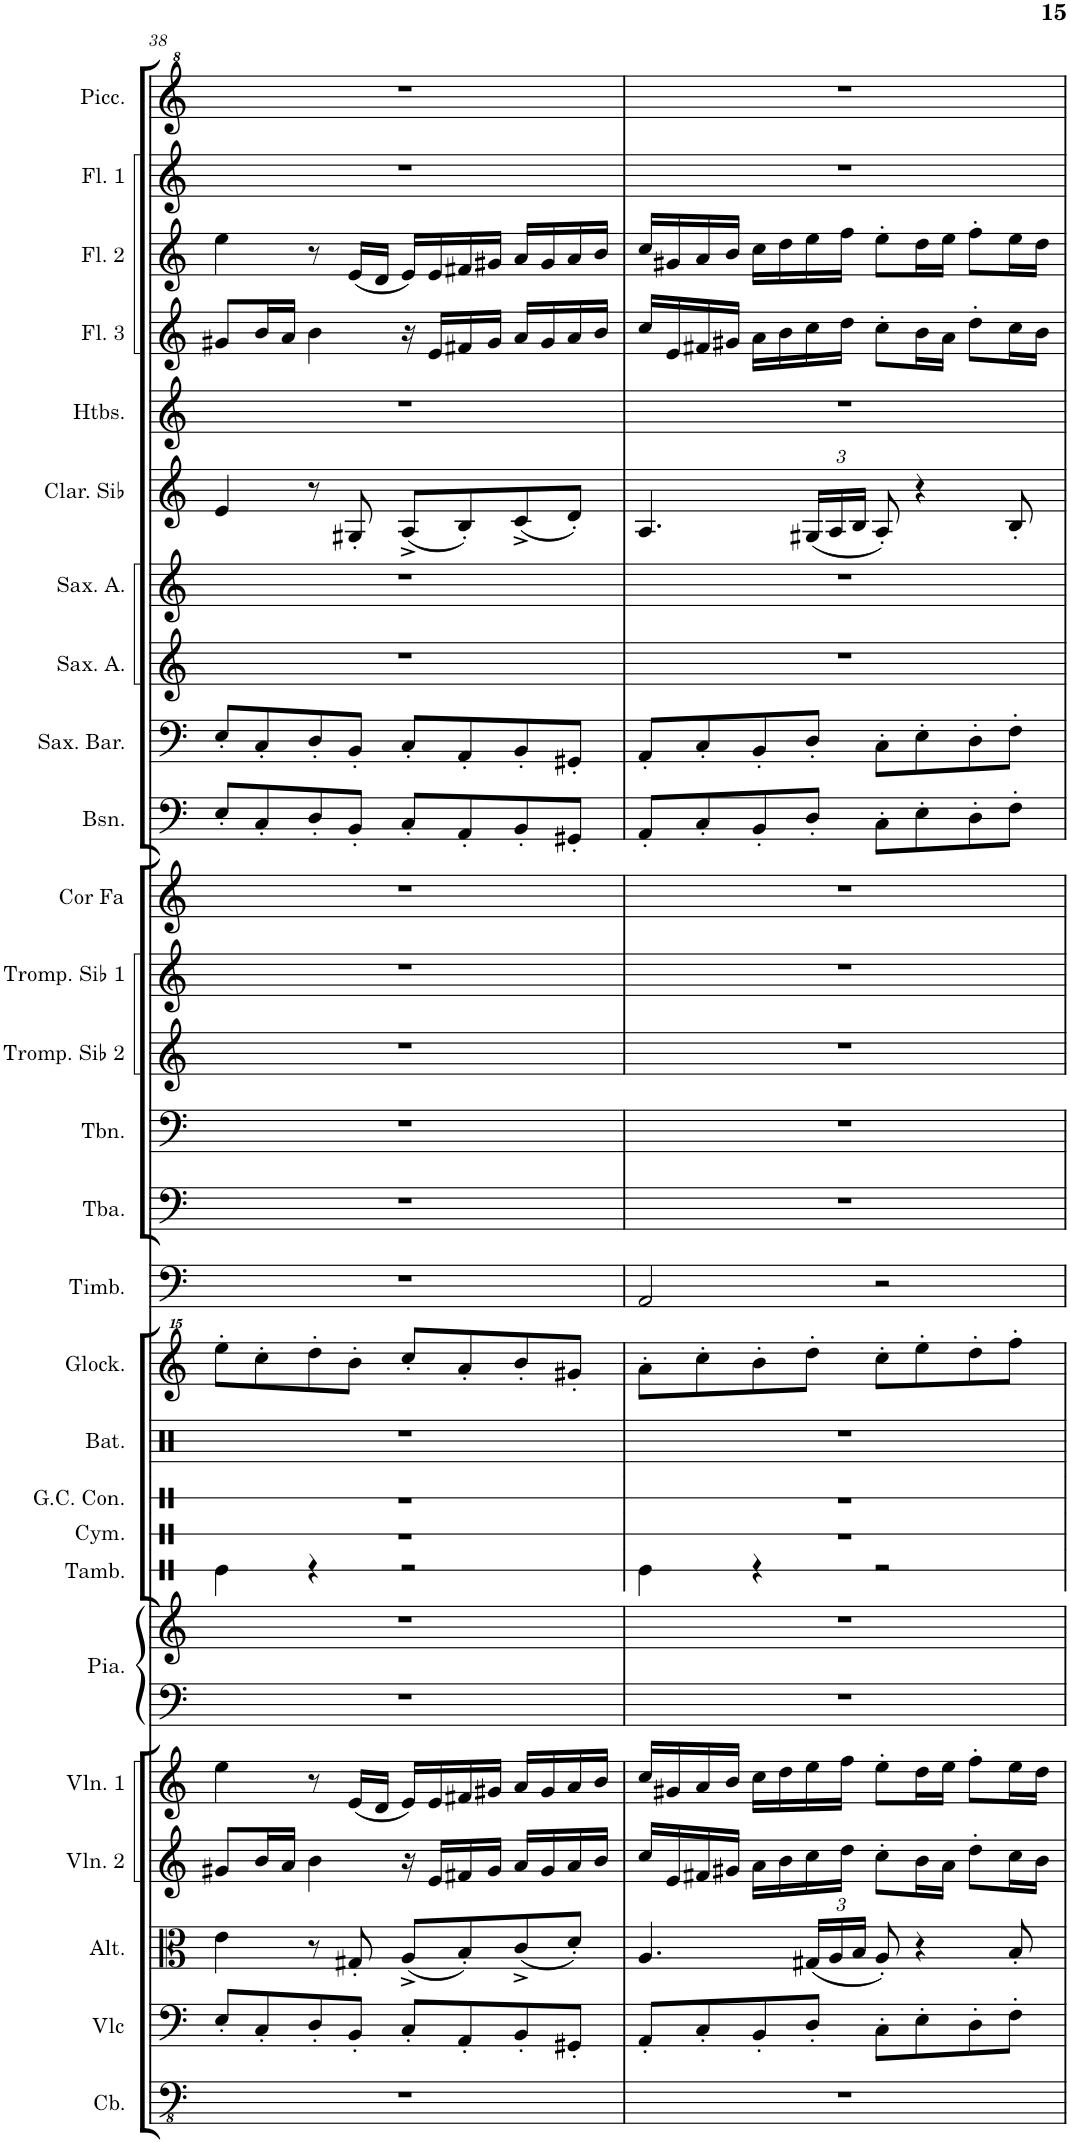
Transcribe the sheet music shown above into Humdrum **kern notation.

**kern	**kern	**kern	**kern	**kern	**kern	**kern	**kern	**kern	**kern	**kern	**kern	**kern	**kern	**kern	**kern	**kern	**kern	**kern	**kern	**kern	**kern	**kern	**kern	**kern	**kern
*part25	*part24	*part23	*part22	*part21	*part20	*part20	*part19	*part18	*part17	*part16	*part15	*part14	*part13	*part12	*part11	*part10	*part9	*part8	*part7	*part6	*part5	*part4	*part3	*part2	*part1
*staff26	*staff25	*staff24	*staff23	*staff22	*staff21	*staff20	*staff19	*staff18	*staff17	*staff16	*staff15	*staff14	*staff13	*staff12	*staff11	*staff10	*staff9	*staff8	*staff7	*staff6	*staff5	*staff4	*staff3	*staff2	*staff1
*I"Contrebasse	*I"Violoncelle	*I"Alto	*I"Violon 2	*I"Violon 1	*I"Piano	*	*I"Grosse caisse de concert	*I"Batterie	*I"Glockenspiel	*I"Timbales	*I"Tuba	*I"Trombone	*I"Trompette en Sib 2	*I"Trompette en Sib 1	*I"Cor en Fa	*I"Basson	*I"Saxophone Baryton	*I"Saxophone Alto	*I"Sax. Solo	*I"Clarinette en Sib	*I"Hautbois	*I"Flûte 3	*I"Flûte 2	*I"Flûte 1	*I"Piccolo
*I'Cb.	*I'Vlc	*I'Alt.	*I'Vln. 2	*I'Vln. 1	*I'Pia.	*	*I'G.C. Con.	*I'Bat.	*I'Glock.	*I'Timb.	*I'Tba.	*I'Tbn.	*I'Tromp. Sib 2	*I'Tromp. Sib 1	*I'Cor Fa	*I'Bsn.	*I'Sax. Bar.	*I'Sax. A.	*	*I'Clar. Sib	*I'Htbs.	*I'Fl. 3	*I'Fl. 2	*I'Fl. 1	*I'Picc.
!!LO:PB:g=z
*clefFv4	*clefF4	*clefC3	*clefG2	*clefG2	*clefF4	*clefG2	*clefX	*clefX	*clefG^^2	*clefF4	*clefF4	*clefF4	*clefG2	*clefG2	*clefG2	*clefF4	*clefF4	*clefG2	*clefG2	*clefG2	*clefG2	*clefG2	*clefG2	*clefG2	*clefG^2
*ITrd7c12	*	*	*	*	*	*	*	*	*	*	*	*	*ITrd1c2	*ITrd1c2	*ITrd4c7	*	*ITrd12c21	*ITrd5c9	*ITrd5c9	*ITrd1c2	*	*	*	*	*ITrd-7c-12
*k[]	*k[]	*k[]	*k[]	*k[]	*k[]	*k[]	*k[]	*k[]	*k[]	*k[]	*k[]	*k[]	*k[]	*k[]	*k[]	*k[]	*k[]	*k[]	*k[]	*k[]	*k[]	*k[]	*k[]	*k[]	*k[]
*M4/4	*M4/4	*M4/4	*M4/4	*M4/4	*M4/4	*M4/4	*M4/4	*M4/4	*M4/4	*M4/4	*M4/4	*M4/4	*M4/4	*M4/4	*M4/4	*M4/4	*M4/4	*M4/4	*M4/4	*M4/4	*M4/4	*M4/4	*M4/4	*M4/4	*M4/4
*met(c)	*met(c)	*met(c)	*met(c)	*met(c)	*met(c)	*met(c)	*met(c)	*met(c)	*met(c)	*met(c)	*met(c)	*met(c)	*met(c)	*met(c)	*met(c)	*met(c)	*met(c)	*met(c)	*met(c)	*met(c)	*met(c)	*met(c)	*met(c)	*met(c)	*met(c)
=38	=38	=38	=38	=38	=38	=38	=38	=38	=38	=38	=38	=38	=38	=38	=38	=38	=38	=38	=38	=38	=38	=38	=38	=38	=38
1r	8E'/L	4e\	8g#X/L	4ee\	1r	1r	1r	1r	8eeee'\L	1r	1r	1r	1r	1r	1r	8E'/L	8E'/L	1r	1r	4e/	1r	8g#X/L	4ee\	1r	1r
.	8C'/	.	16b/L	.	.	.	.	.	8cccc'\	.	.	.	.	.	.	8C'/	8C'/	.	.	.	.	16b/L	.	.	.
.	.	.	16a/JJ	.	.	.	.	.	.	.	.	.	.	.	.	.	.	.	.	.	.	16a/JJ	.	.	.
.	8D'/	8r	4b\	8r	.	.	.	.	8dddd'\	.	.	.	.	.	.	8D'/	8D'/	.	.	8r	.	4b\	8r	.	.
.	8BB'/J	8G#X'/	.	(16e/LL	.	.	.	.	8bbb'\J	.	.	.	.	.	.	8BB'/J	8BB'/J	.	.	8G#X'/	.	.	(16e/LL	.	.
.	.	.	.	16d/JJ	.	.	.	.	.	.	.	.	.	.	.	.	.	.	.	.	.	.	16d/JJ	.	.
.	8C'/L	(8A^/L	16r	16e/LL)	.	.	.	.	8cccc'/L	.	.	.	.	.	.	8C'/L	8C'/L	.	.	(8A^/L	.	16r	16e/LL)	.	.
.	.	.	16e/LL	16e/	.	.	.	.	.	.	.	.	.	.	.	.	.	.	.	.	.	16e/LL	16e/	.	.
.	8AA'/	8B'/)	16f#X/	16f#X/	.	.	.	.	8aaa'/	.	.	.	.	.	.	8AA'/	8AA'/	.	.	8B'/)	.	16f#X/	16f#X/	.	.
.	.	.	16g#/JJ	16g#X/JJ	.	.	.	.	.	.	.	.	.	.	.	.	.	.	.	.	.	16g#/JJ	16g#X/JJ	.	.
.	8BB'/	(8c^/	16a/LL	16a/LL	.	.	.	.	8bbb'/	.	.	.	.	.	.	8BB'/	8BB'/	.	.	(8c^/	.	16a/LL	16a/LL	.	.
.	.	.	16g#/	16g#/	.	.	.	.	.	.	.	.	.	.	.	.	.	.	.	.	.	16g#/	16g#/	.	.
.	8GG#X'/J	8d'/J)	16a/	16a/	.	.	.	.	8ggg#X'/J	.	.	.	.	.	.	8GG#X'/J	8GG#X'/J	.	.	8d'/J)	.	16a/	16a/	.	.
.	.	.	16b/JJ	16b/JJ	.	.	.	.	.	.	.	.	.	.	.	.	.	.	.	.	.	16b/JJ	16b/JJ	.	.
=39	=39	=39	=39	=39	=39	=39	=39	=39	=39	=39	=39	=39	=39	=39	=39	=39	=39	=39	=39	=39	=39	=39	=39	=39	=39
1r	8AA'/L	4.A/	16cc/LL	16cc/LL	1r	1r	1r	1r	8aaa'\L	2AA/	1r	1r	1r	1r	1r	8AA'/L	8AA'/L	1r	1r	4.A/	1r	16cc/LL	16cc/LL	1r	1r
.	.	.	16e/	16g#X/	.	.	.	.	.	.	.	.	.	.	.	.	.	.	.	.	.	16e/	16g#X/	.	.
.	8C'/	.	16f#X/	16a/	.	.	.	.	8cccc'\	.	.	.	.	.	.	8C'/	8C'/	.	.	.	.	16f#X/	16a/	.	.
.	.	.	16g#X/JJ	16b/JJ	.	.	.	.	.	.	.	.	.	.	.	.	.	.	.	.	.	16g#X/JJ	16b/JJ	.	.
.	8BB'/	.	16a\LL	16cc\LL	.	.	.	.	8bbb'\	.	.	.	.	.	.	8BB'/	8BB'/	.	.	.	.	16a\LL	16cc\LL	.	.
.	.	.	16b\	16dd\	.	.	.	.	.	.	.	.	.	.	.	.	.	.	.	.	.	16b\	16dd\	.	.
*	*	*Xbrackettup	*	*	*	*	*	*	*	*	*	*	*	*	*	*	*	*	*	*Xbrackettup	*	*	*	*	*
.	8D'/J	(24G#X/LL	16cc\	16ee\	.	.	.	.	8dddd'\J	.	.	.	.	.	.	8D'/J	8D'/J	.	.	(24G#X/LL	.	16cc\	16ee\	.	.
.	.	24A/	.	.	.	.	.	.	.	.	.	.	.	.	.	.	.	.	.	24A/	.	.	.	.	.
.	.	.	16dd\JJ	16ff\JJ	.	.	.	.	.	.	.	.	.	.	.	.	.	.	.	.	.	16dd\JJ	16ff\JJ	.	.
.	.	24B/JJ	.	.	.	.	.	.	.	.	.	.	.	.	.	.	.	.	.	24B/JJ	.	.	.	.	.
.	8C'\L	8A'/)	8cc'\L	8ee'\L	.	.	.	.	8cccc'\L	2r	.	.	.	.	.	8C'\L	8C'\L	.	.	8A'/)	.	8cc'\L	8ee'\L	.	.
.	8E'\	4r	16b\L	16dd\L	.	.	.	.	8eeee'\	.	.	.	.	.	.	8E'\	8E'\	.	.	4r	.	16b\L	16dd\L	.	.
.	.	.	16a\JJ	16ee\JJ	.	.	.	.	.	.	.	.	.	.	.	.	.	.	.	.	.	16a\JJ	16ee\JJ	.	.
.	8D'\	.	8dd'\L	8ff'\L	.	.	.	.	8dddd'\	.	.	.	.	.	.	8D'\	8D'\	.	.	.	.	8dd'\L	8ff'\L	.	.
.	8F'\J	8B'/	16cc\L	16ee\L	.	.	.	.	8ffff'\J	.	.	.	.	.	.	8F'\J	8F'\J	.	.	8B'/	.	16cc\L	16ee\L	.	.
.	.	.	16b\JJ	16dd\JJ	.	.	.	.	.	.	.	.	.	.	.	.	.	.	.	.	.	16b\JJ	16dd\JJ	.	.
=	=	=	=	=	=	=	=	=	=	=	=	=	=	=	=	=	=	=	=	=	=	=	=	=	=
*-	*-	*-	*-	*-	*-	*-	*-	*-	*-	*-	*-	*-	*-	*-	*-	*-	*-	*-	*-	*-	*-	*-	*-	*-	*-
